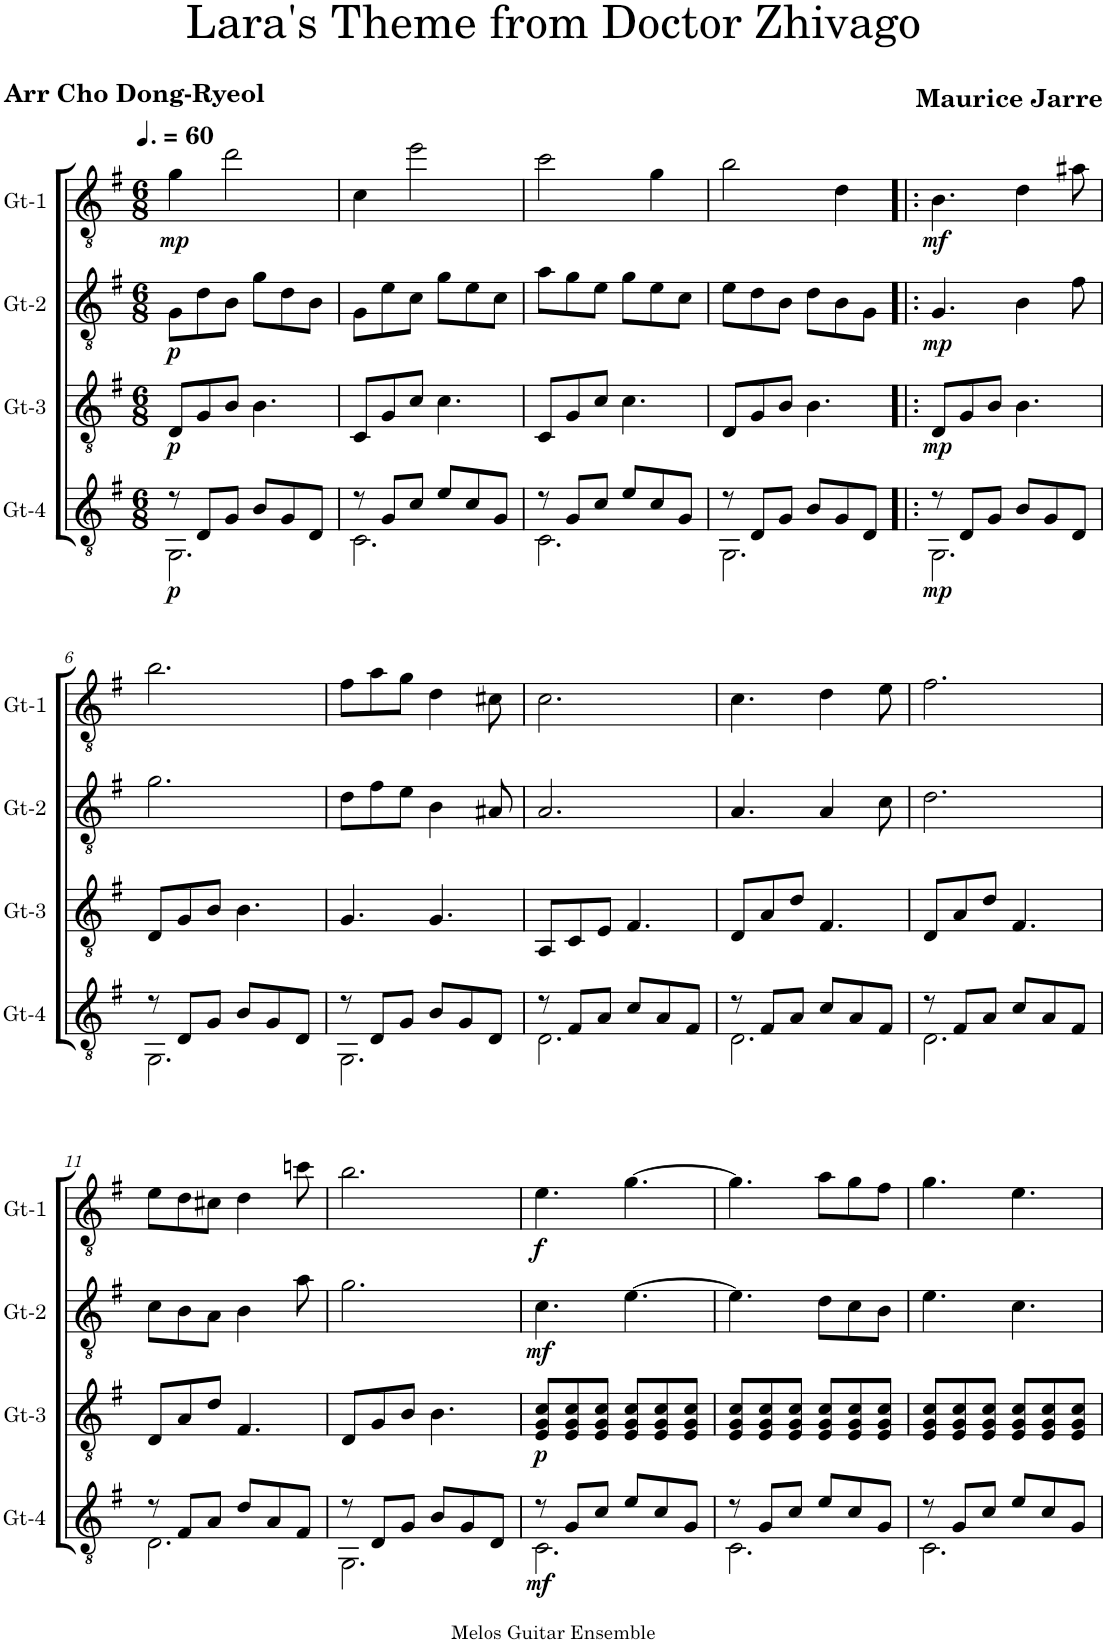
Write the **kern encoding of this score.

**kern	**dynam	**kern	**dynam	**kern	**dynam	**kern	**dynam
*part4	*part4	*part3	*part3	*part2	*part2	*part1	*part1
*staff4	*staff4	*staff3	*staff3	*staff2	*staff2	*staff1	*staff1
*I"Gt-4	*	*I"Gt-3	*	*I"Gt-2	*	*I"Gt-1	*
*I'Gt-4	*	*I'Gt-3	*	*I'Gt-2	*	*I'Gt-1	*
*clefGv2	*	*clefGv2	*	*clefGv2	*	*clefGv2	*
*k[f#]	*	*k[f#]	*	*k[f#]	*	*k[f#]	*
*M6/8	*	*M6/8	*	*M6/8	*	*M6/8	*
*MM90	*	*MM90	*	*MM90	*	*MM90	*
=1	=1	=1	=1	=1	=1	=1	=1
*^	*	*	*	*	*	*	*
!	!	!LO:DY:b	!	!LO:DY:b	!	!LO:DY:b	!	!LO:DY:b
8r	2.GG\	p	8D/L	p	8G\L	p	4g\	mp
8D/L	.	.	8G/	.	8d\	.	.	.
8G/J	.	.	8B/J	.	8B\J	.	2dd\	.
8B/L	.	.	4.B\	.	8g\L	.	.	.
8G/	.	.	.	.	8d\	.	.	.
8D/J	.	.	.	.	8B\J	.	.	.
=2	=2	=2	=2	=2	=2	=2	=2	=2
8r	2.C\	.	8C/L	.	8G\L	.	4c\	.
8G/L	.	.	8G/	.	8e\	.	.	.
8c/J	.	.	8c/J	.	8c\J	.	2ee\	.
8e/L	.	.	4.c\	.	8g\L	.	.	.
8c/	.	.	.	.	8e\	.	.	.
8G/J	.	.	.	.	8c\J	.	.	.
=3	=3	=3	=3	=3	=3	=3	=3	=3
8r	2.C\	.	8C/L	.	8a\L	.	2cc\	.
8G/L	.	.	8G/	.	8g\	.	.	.
8c/J	.	.	8c/J	.	8e\J	.	.	.
8e/L	.	.	4.c\	.	8g\L	.	.	.
8c/	.	.	.	.	8e\	.	4g\	.
8G/J	.	.	.	.	8c\J	.	.	.
=4	=4	=4	=4	=4	=4	=4	=4	=4
8r	2.GG\	.	8D/L	.	8e\L	.	2b\	.
8D/L	.	.	8G/	.	8d\	.	.	.
8G/J	.	.	8B/J	.	8B\J	.	.	.
8B/L	.	.	4.B\	.	8d\L	.	.	.
8G/	.	.	.	.	8B\	.	4d\	.
8D/J	.	.	.	.	8G\J	.	.	.
=5!|:	=5!|:	=5!|:	=5!|:	=5!|:	=5!|:	=5!|:	=5!|:	=5!|:
!	!	!LO:DY:b	!	!LO:DY:b	!	!LO:DY:b	!	!LO:DY:b
8r	2.GG\	mp	8D/L	mp	4.G/	mp	4.B\	mf
8D/L	.	.	8G/	.	.	.	.	.
8G/J	.	.	8B/J	.	.	.	.	.
8B/L	.	.	4.B\	.	4B\	.	4d\	.
8G/	.	.	.	.	.	.	.	.
8D/J	.	.	.	.	8f#\	.	8a#X\	.
!!LO:LB:g=z
=6	=6	=6	=6	=6	=6	=6	=6	=6
8r	2.GG\	.	8D/L	.	2.g\	.	2.b\	.
8D/L	.	.	8G/	.	.	.	.	.
8G/J	.	.	8B/J	.	.	.	.	.
8B/L	.	.	4.B\	.	.	.	.	.
8G/	.	.	.	.	.	.	.	.
8D/J	.	.	.	.	.	.	.	.
=7	=7	=7	=7	=7	=7	=7	=7	=7
8r	2.GG\	.	4.G/	.	8d\L	.	8f#\L	.
8D/L	.	.	.	.	8f#\	.	8a\	.
8G/J	.	.	.	.	8e\J	.	8g\J	.
8B/L	.	.	4.G/	.	4B\	.	4d\	.
8G/	.	.	.	.	.	.	.	.
8D/J	.	.	.	.	8A#X/	.	8c#X\	.
=8	=8	=8	=8	=8	=8	=8	=8	=8
8r	2.D\	.	8AA/L	.	2.A/	.	2.c\	.
8F#/L	.	.	8C/	.	.	.	.	.
8A/J	.	.	8E/J	.	.	.	.	.
8c/L	.	.	4.F#/	.	.	.	.	.
8A/	.	.	.	.	.	.	.	.
8F#/J	.	.	.	.	.	.	.	.
=9	=9	=9	=9	=9	=9	=9	=9	=9
8r	2.D\	.	8D/L	.	4.A/	.	4.c\	.
8F#/L	.	.	8A/	.	.	.	.	.
8A/J	.	.	8d/J	.	.	.	.	.
8c/L	.	.	4.F#/	.	4A/	.	4d\	.
8A/	.	.	.	.	.	.	.	.
8F#/J	.	.	.	.	8c\	.	8e\	.
=10	=10	=10	=10	=10	=10	=10	=10	=10
8r	2.D\	.	8D/L	.	2.d\	.	2.f#\	.
8F#/L	.	.	8A/	.	.	.	.	.
8A/J	.	.	8d/J	.	.	.	.	.
8c/L	.	.	4.F#/	.	.	.	.	.
8A/	.	.	.	.	.	.	.	.
8F#/J	.	.	.	.	.	.	.	.
!!LO:LB:g=z
=11	=11	=11	=11	=11	=11	=11	=11	=11
8r	2.D\	.	8D/L	.	8c\L	.	8e\L	.
8F#/L	.	.	8A/	.	8B\	.	8d\	.
8A/J	.	.	8d/J	.	8A\J	.	8c#X\J	.
8d/L	.	.	4.F#/	.	4B\	.	4d\	.
8A/	.	.	.	.	.	.	.	.
8F#/J	.	.	.	.	8a\	.	8ccn\	.
=12	=12	=12	=12	=12	=12	=12	=12	=12
8r	2.GG\	.	8D/L	.	2.g\	.	2.b\	.
8D/L	.	.	8G/	.	.	.	.	.
8G/J	.	.	8B/J	.	.	.	.	.
8B/L	.	.	4.B\	.	.	.	.	.
8G/	.	.	.	.	.	.	.	.
8D/J	.	.	.	.	.	.	.	.
=13	=13	=13	=13	=13	=13	=13	=13	=13
!	!	!LO:DY:b	!	!LO:DY:b	!	!LO:DY:b	!	!LO:DY:b
8r	2.C\	mf	8E/ 8G/ 8c/L	p	4.c\	mf	4.e\	f
8G/L	.	.	8E/ 8G/ 8c/	.	.	.	.	.
8c/J	.	.	8E/ 8G/ 8c/J	.	.	.	.	.
8e/L	.	.	8E/ 8G/ 8c/L	.	[4.e\	.	[4.g\	.
8c/	.	.	8E/ 8G/ 8c/	.	.	.	.	.
8G/J	.	.	8E/ 8G/ 8c/J	.	.	.	.	.
=14	=14	=14	=14	=14	=14	=14	=14	=14
8r	2.C\	.	8E/ 8G/ 8c/L	.	4.e\]	.	4.g\]	.
8G/L	.	.	8E/ 8G/ 8c/	.	.	.	.	.
8c/J	.	.	8E/ 8G/ 8c/J	.	.	.	.	.
8e/L	.	.	8E/ 8G/ 8c/L	.	8d\L	.	8a\L	.
8c/	.	.	8E/ 8G/ 8c/	.	8c\	.	8g\	.
8G/J	.	.	8E/ 8G/ 8c/J	.	8B\J	.	8f#\J	.
=15	=15	=15	=15	=15	=15	=15	=15	=15
8r	2.C\	.	8E/ 8G/ 8c/L	.	4.e\	.	4.g\	.
8G/L	.	.	8E/ 8G/ 8c/	.	.	.	.	.
8c/J	.	.	8E/ 8G/ 8c/J	.	.	.	.	.
8e/L	.	.	8E/ 8G/ 8c/L	.	4.c\	.	4.e\	.
8c/	.	.	8E/ 8G/ 8c/	.	.	.	.	.
8G/J	.	.	8E/ 8G/ 8c/J	.	.	.	.	.
*v	*v	*	*	*	*	*	*	*
=	=	=	=	=	=	=	=
*-	*-	*-	*-	*-	*-	*-	*-
